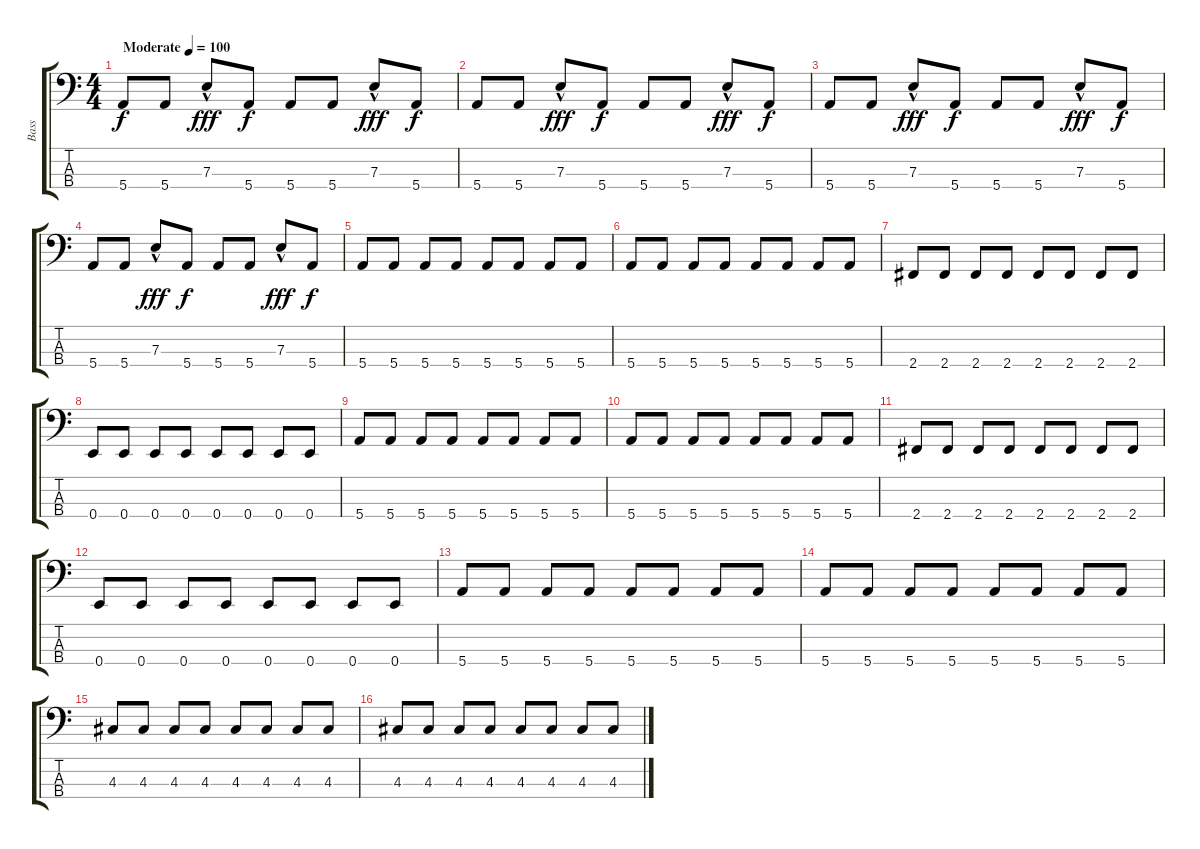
\track ("Bass" "Bass") {instrument electricbassfinger}
\staff {score tabs}
\tuning (G2 D2 A1 E1) {hide}
\ts (4 4)
\tempo (100 "Moderate")
\clef f4
\ks c
5.4.8{dy f instrument electricbassfinger} 5.4.8 7.3{hac}.8{dy fff} 5.4.8{dy f} 5.4.8 5.4.8 7.3{hac}.8{dy fff} 5.4.8{dy f} |
5.4.8 5.4.8 7.3{hac}.8{dy fff} 5.4.8{dy f} 5.4.8 5.4.8 7.3{hac}.8{dy fff} 5.4.8{dy f} |
5.4.8 5.4.8 7.3{hac}.8{dy fff} 5.4.8{dy f} 5.4.8 5.4.8 7.3{hac}.8{dy fff} 5.4.8{dy f} |
5.4.8 5.4.8 7.3{hac}.8{dy fff} 5.4.8{dy f} 5.4.8 5.4.8 7.3{hac}.8{dy fff} 5.4.8{dy f} |
5.4.8 5.4.8 5.4.8 5.4.8 5.4.8 5.4.8 5.4.8 5.4.8 |
5.4.8 5.4.8 5.4.8 5.4.8 5.4.8 5.4.8 5.4.8 5.4.8 |
2.4.8 2.4.8 2.4.8 2.4.8 2.4.8 2.4.8 2.4.8 2.4.8 |
0.4.8 0.4.8 0.4.8 0.4.8 0.4.8 0.4.8 0.4.8 0.4.8 |
5.4.8 5.4.8 5.4.8 5.4.8 5.4.8 5.4.8 5.4.8 5.4.8 |
5.4.8 5.4.8 5.4.8 5.4.8 5.4.8 5.4.8 5.4.8 5.4.8 |
2.4.8 2.4.8 2.4.8 2.4.8 2.4.8 2.4.8 2.4.8 2.4.8 |
0.4.8 0.4.8 0.4.8 0.4.8 0.4.8 0.4.8 0.4.8 0.4.8 |
5.4.8 5.4.8 5.4.8 5.4.8 5.4.8 5.4.8 5.4.8 5.4.8 |
5.4.8 5.4.8 5.4.8 5.4.8 5.4.8 5.4.8 5.4.8 5.4.8 |
4.3.8 4.3.8 4.3.8 4.3.8 4.3.8 4.3.8 4.3.8 4.3.8 |
4.3.8 4.3.8 4.3.8 4.3.8 4.3.8 4.3.8 4.3.8 4.3.8
